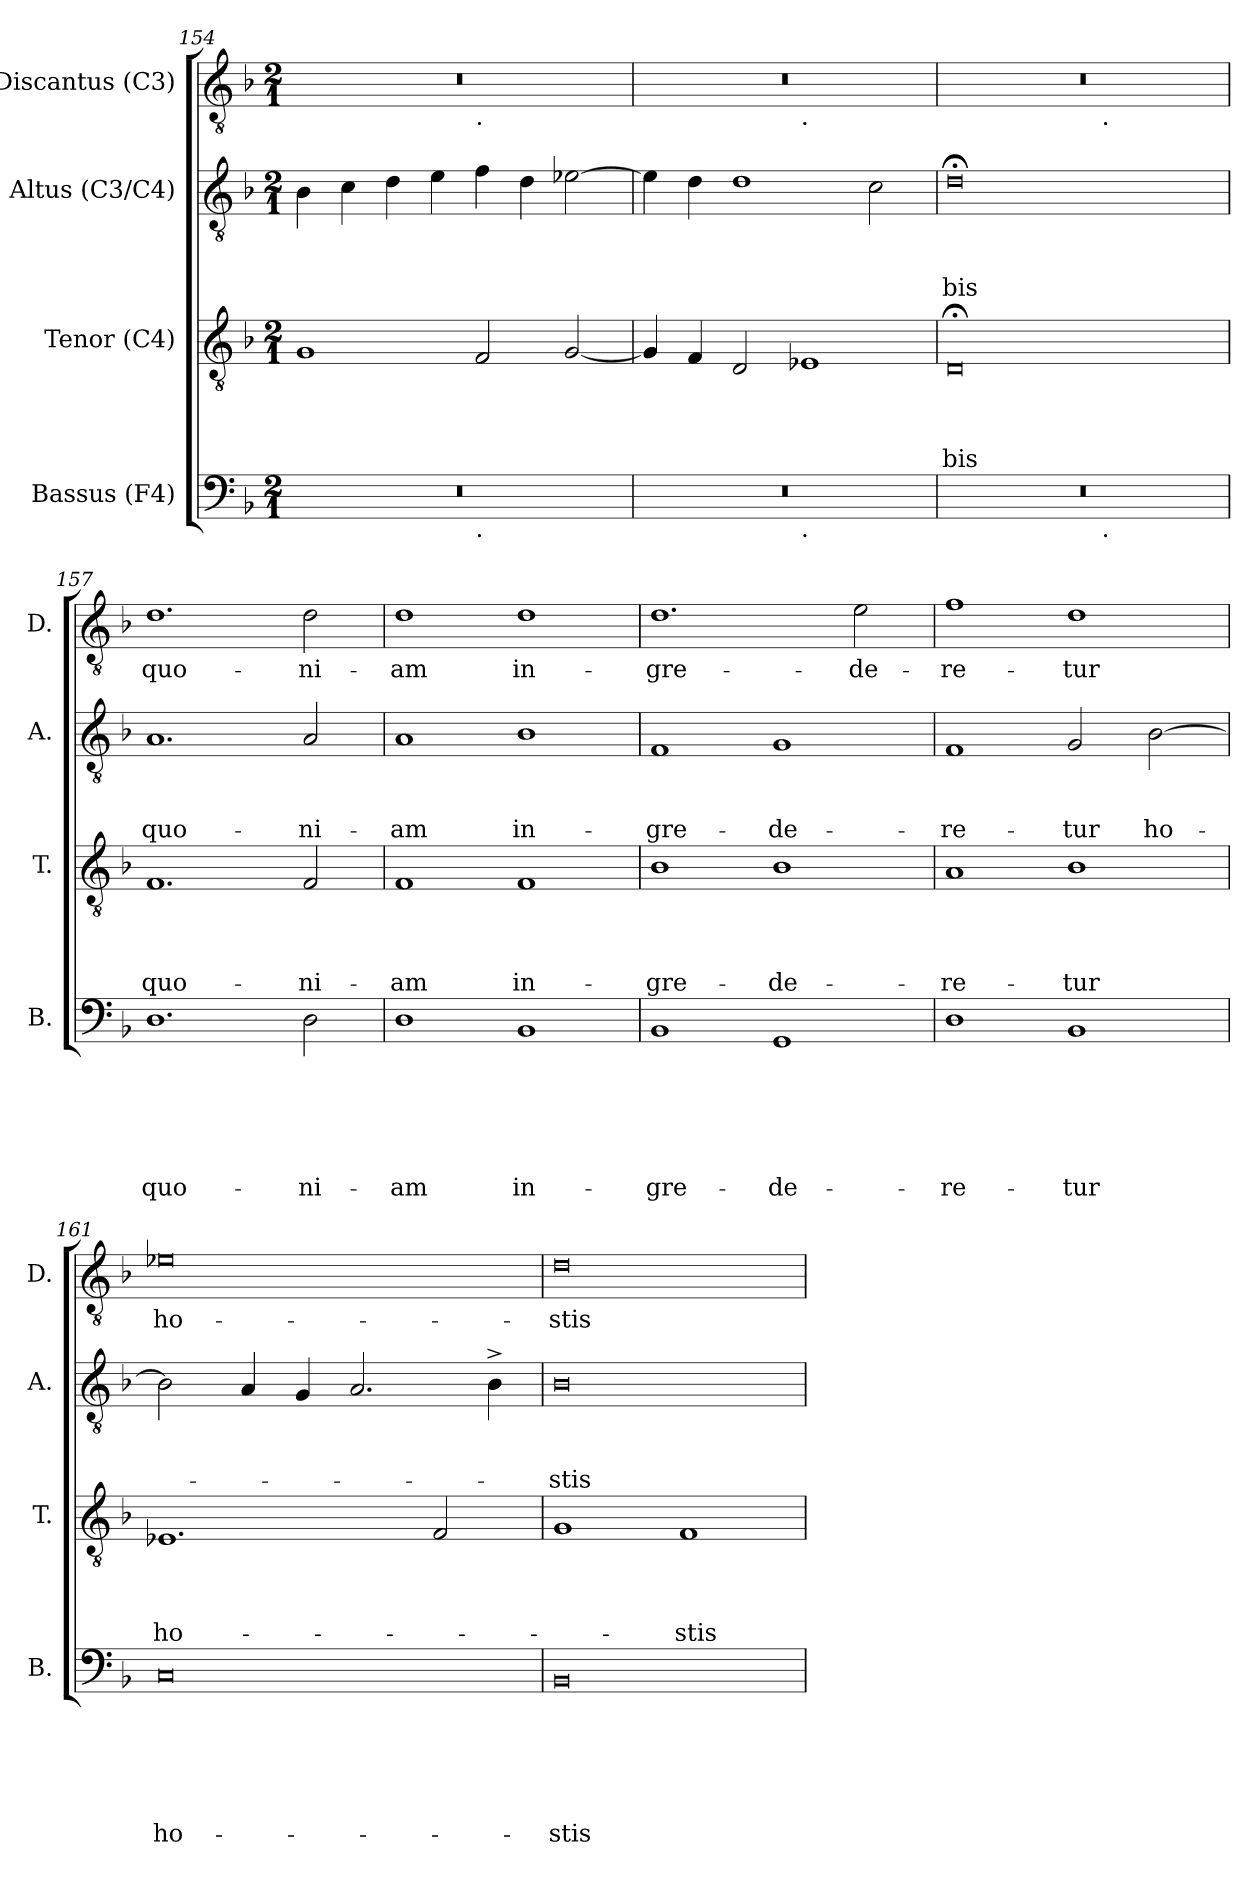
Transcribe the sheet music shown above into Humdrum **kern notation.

**kern	**text	**text	**text	**text	**text	**text	**kern	**text	**text	**text	**text	**kern	**text	**text	**text	**kern	**text
*part4	*part4	*part4	*part4	*part4	*part4	*part4	*part3	*part3	*part3	*part3	*part3	*part2	*part2	*part2	*part2	*part1	*part1
*staff4	*staff4	*staff4	*staff4	*staff4	*staff4	*staff4	*staff3	*staff3	*staff3	*staff3	*staff3	*staff2	*staff2	*staff2	*staff2	*staff1	*staff1
*I"Bassus (F4)	*	*	*	*	*	*	*I"Tenor (C4)	*	*	*	*	*I"Altus (C3/C4)	*	*	*	*I"Discantus (C3)	*
*I'B.	*	*	*	*	*	*	*I'T.	*	*	*	*	*I'A.	*	*	*	*I'D.	*
*clefF4	*	*	*	*	*	*	*clefGv2	*	*	*	*	*clefGv2	*	*	*	*clefGv2	*
*k[b-]	*	*	*	*	*	*	*k[b-]	*	*	*	*	*k[b-]	*	*	*	*k[b-]	*
*F:	*	*	*	*	*	*	*F:	*	*	*	*	*F:	*	*	*	*F:	*
*M2/1	*	*	*	*	*	*	*M2/1	*	*	*	*	*M2/1	*	*	*	*M2/1	*
=154	=154	=154	=154	=154	=154	=154	=154	=154	=154	=154	=154	=154	=154	=154	=154	=154	=154
*^	*	*	*	*	*	*	*	*	*	*	*	*	*	*	*	*^	*
0r	1ryy	.	.	.	.	.	.	1G	.	.	.	.	4B-\	.	.	.	0r	1ryy	.
.	.	.	.	.	.	.	.	.	.	.	.	.	4c\	.	.	.	.	.	.
.	.	.	.	.	.	.	.	.	.	.	.	.	4d\	.	.	.	.	.	.
.	.	.	.	.	.	.	.	.	.	.	.	.	4e\	.	.	.	.	.	.
!	!	!	!	!	!	!	!	!	!	!	!	!	!	!	!	!	!	!LO:TX:b:t=.	!
!	!LO:TX:b:t=.	!	!	!	!	!	!	!	!	!	!	!	!	!	!	!	!	!	!
.	1ryy	.	.	.	.	.	.	2F/	.	.	.	.	4f\	.	.	.	.	1ryy	.
.	.	.	.	.	.	.	.	.	.	.	.	.	4d\	.	.	.	.	.	.
.	.	.	.	.	.	.	.	[<2G/	.	.	.	.	[>2e-X\	.	.	.	.	.	.
=155	=155	=155	=155	=155	=155	=155	=155	=155	=155	=155	=155	=155	=155	=155	=155	=155	=155	=155	=155
0r	1ryy	.	.	.	.	.	.	4G/]	.	.	.	.	4e-\]	.	.	.	0r	1ryy	.
.	.	.	.	.	.	.	.	4F/	.	.	.	.	4d\	.	.	.	.	.	.
.	.	.	.	.	.	.	.	2D/	.	.	.	.	1d	.	.	.	.	.	.
!	!	!	!	!	!	!	!	!	!	!	!	!	!	!	!	!	!	!LO:TX:b:t=.	!
!	!LO:TX:b:t=.	!	!	!	!	!	!	!	!	!	!	!	!	!	!	!	!	!	!
.	1ryy	.	.	.	.	.	.	1E-X	.	.	.	.	.	.	.	.	.	1ryy	.
.	.	.	.	.	.	.	.	.	.	.	.	.	2c\	.	.	.	.	.	.
=156	=156	=156	=156	=156	=156	=156	=156	=156	=156	=156	=156	=156	=156	=156	=156	=156	=156	=156	=156
!	!	!	!	!	!	!	!	!	!	!	!	!LO:LY:b:rj	!	!	!	!LO:LY:b:rj	!	!	!
0r	2ryy	.	.	.	.	.	.	0D;	.	.	.	-bis	0d;<	.	.	-bis	0r	2ryy	.
.	4ryy	.	.	.	.	.	.	.	.	.	.	.	.	.	.	.	.	4ryy	.
.	8ryy	.	.	.	.	.	.	.	.	.	.	.	.	.	.	.	.	8ryy	.
.	32ryy	.	.	.	.	.	.	.	.	.	.	.	.	.	.	.	.	32ryy	.
!	!	!	!	!	!	!	!	!	!	!	!	!	!	!	!	!	!	!LO:TX:b:t=.	!
!	!LO:TX:b:t=.	!	!	!	!	!	!	!	!	!	!	!	!	!	!	!	!	!	!
.	1ryy	.	.	.	.	.	.	.	.	.	.	.	.	.	.	.	.	1ryy	.
.	16.ryy	.	.	.	.	.	.	.	.	.	.	.	.	.	.	.	.	16.ryy	.
=157	=157	=157	=157	=157	=157	=157	=157	=157	=157	=157	=157	=157	=157	=157	=157	=157	=157	=157	=157
!	!	!	!	!	!	!	!LO:LY:b	!	!	!	!	!LO:LY:b	!	!	!	!LO:LY:b	!	!	!LO:LY:b
*v	*v	*	*	*	*	*	*	*	*	*	*	*	*	*	*	*	*v	*v	*
1.D	.	.	.	.	.	quo-	1.F	.	.	.	quo-	1.A	.	.	quo-	1.d	quo-
!	!	!	!	!	!	!LO:LY:b	!	!	!	!	!LO:LY:b	!	!	!	!LO:LY:b	!	!LO:LY:b
2D\	.	.	.	.	.	-ni-	2F/	.	.	.	-ni-	2A/	.	.	-ni-	2d\	-ni-
!!LO:LB:g=z
=158	=158	=158	=158	=158	=158	=158	=158	=158	=158	=158	=158	=158	=158	=158	=158	=158	=158
!	!	!	!	!	!	!LO:LY:b	!	!	!	!	!LO:LY:b	!	!	!	!LO:LY:b	!	!LO:LY:b
1D	.	.	.	.	.	-am	1F	.	.	.	-am	1A	.	.	-am	1d	-am
!	!	!	!	!	!	!LO:LY:b	!	!	!	!	!LO:LY:b	!	!	!	!LO:LY:b	!	!LO:LY:b
1BB-	.	.	.	.	.	in-	1F	.	.	.	in-	1B-	.	.	in-	1d	in-
=159	=159	=159	=159	=159	=159	=159	=159	=159	=159	=159	=159	=159	=159	=159	=159	=159	=159
!	!	!	!	!	!	!LO:LY:b	!	!	!	!	!LO:LY:b	!	!	!	!LO:LY:b	!	!LO:LY:b
1BB-	.	.	.	.	.	-gre-	1B-	.	.	.	-gre-	1F	.	.	-gre-	1.d	-gre-
!	!	!	!	!	!	!LO:LY:b	!	!	!	!	!LO:LY:b	!	!	!	!LO:LY:b	!	!
1GG	.	.	.	.	.	-de-	1B-	.	.	.	-de-	1G	.	.	-de-	.	.
!	!	!	!	!	!	!	!	!	!	!	!	!	!	!	!	!	!LO:LY:b
.	.	.	.	.	.	.	.	.	.	.	.	.	.	.	.	2e\	-de-
=160	=160	=160	=160	=160	=160	=160	=160	=160	=160	=160	=160	=160	=160	=160	=160	=160	=160
!	!	!	!	!	!	!LO:LY:b	!	!	!	!	!LO:LY:b	!	!	!	!LO:LY:b	!	!LO:LY:b
1D	.	.	.	.	.	-re-	1A	.	.	.	-re-	1F	.	.	-re-	1f	-re-
!	!	!	!	!	!	!LO:LY:b	!	!	!	!	!LO:LY:b	!	!	!	!LO:LY:b	!	!LO:LY:b
1BB-	.	.	.	.	.	-tur	1B-	.	.	.	-tur	2G/	.	.	-tur	1d	-tur
!	!	!	!	!	!	!	!	!	!	!	!	!	!	!	!LO:LY:b	!	!
.	.	.	.	.	.	.	.	.	.	.	.	[>2B-\	.	.	ho-	.	.
=161	=161	=161	=161	=161	=161	=161	=161	=161	=161	=161	=161	=161	=161	=161	=161	=161	=161
!	!	!	!	!	!	!LO:LY:b:rj	!	!	!	!	!LO:LY:b	!	!	!	!	!	!LO:LY:b:rj
0C	.	.	.	.	.	ho-	1.E-X	.	.	.	ho-	2B-\]	.	.	.	0e-X	ho-
.	.	.	.	.	.	.	.	.	.	.	.	4A/	.	.	.	.	.
.	.	.	.	.	.	.	.	.	.	.	.	4G/	.	.	.	.	.
.	.	.	.	.	.	.	.	.	.	.	.	2.A/	.	.	.	.	.
.	.	.	.	.	.	.	2F/	.	.	.	.	.	.	.	.	.	.
.	.	.	.	.	.	.	.	.	.	.	.	4B-^>\	.	.	.	.	.
=162	=162	=162	=162	=162	=162	=162	=162	=162	=162	=162	=162	=162	=162	=162	=162	=162	=162
!	!	!	!	!	!	!LO:LY:b:rj	!	!	!	!	!	!	!	!	!LO:LY:b:rj	!	!LO:LY:b:rj
0BB-	.	.	.	.	.	-stis	1G	.	.	.	.	0B-	.	.	-stis	0d	-stis
!	!	!	!	!	!	!	!	!	!	!	!LO:LY:b	!	!	!	!	!	!
.	.	.	.	.	.	.	1F	.	.	.	-stis	.	.	.	.	.	.
=	=	=	=	=	=	=	=	=	=	=	=	=	=	=	=	=	=
*-	*-	*-	*-	*-	*-	*-	*-	*-	*-	*-	*-	*-	*-	*-	*-	*-	*-
